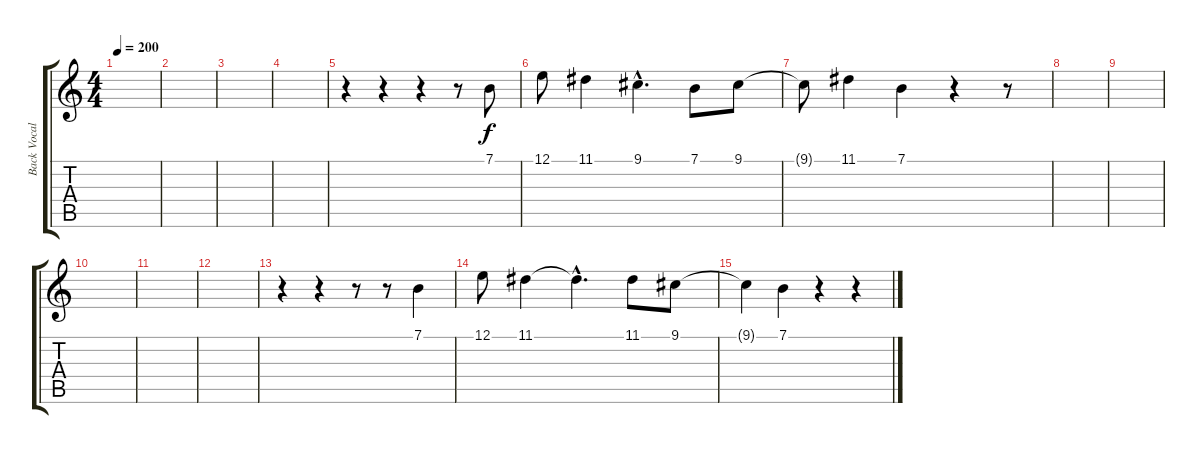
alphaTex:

\track ("Back Vocals" "Back Vocal") {instrument clarinet}
\staff {score tabs}
\tuning (E4 B3 G3 D3 A2 E2) {hide}
\ts (4 4)
\tempo 200
\clef g2
\ks c
|
|
|
|
r.4 r.4 r.4 r.8 7.1.8 |
12.1.8 11.1.4 9.1{hac}.4{d} 7.1.8 9.1.8 |
9.1{t}.8 11.1.4 7.1.4 r.4 r.8 |
|
|
|
|
|
r.4 r.4 r.8 r.8 7.1.4 |
12.1.8 11.1.4 11.1{hac t}.4{d} 11.1.8 9.1.8 |
9.1{t}.4 7.1.4 r.4 r.4
